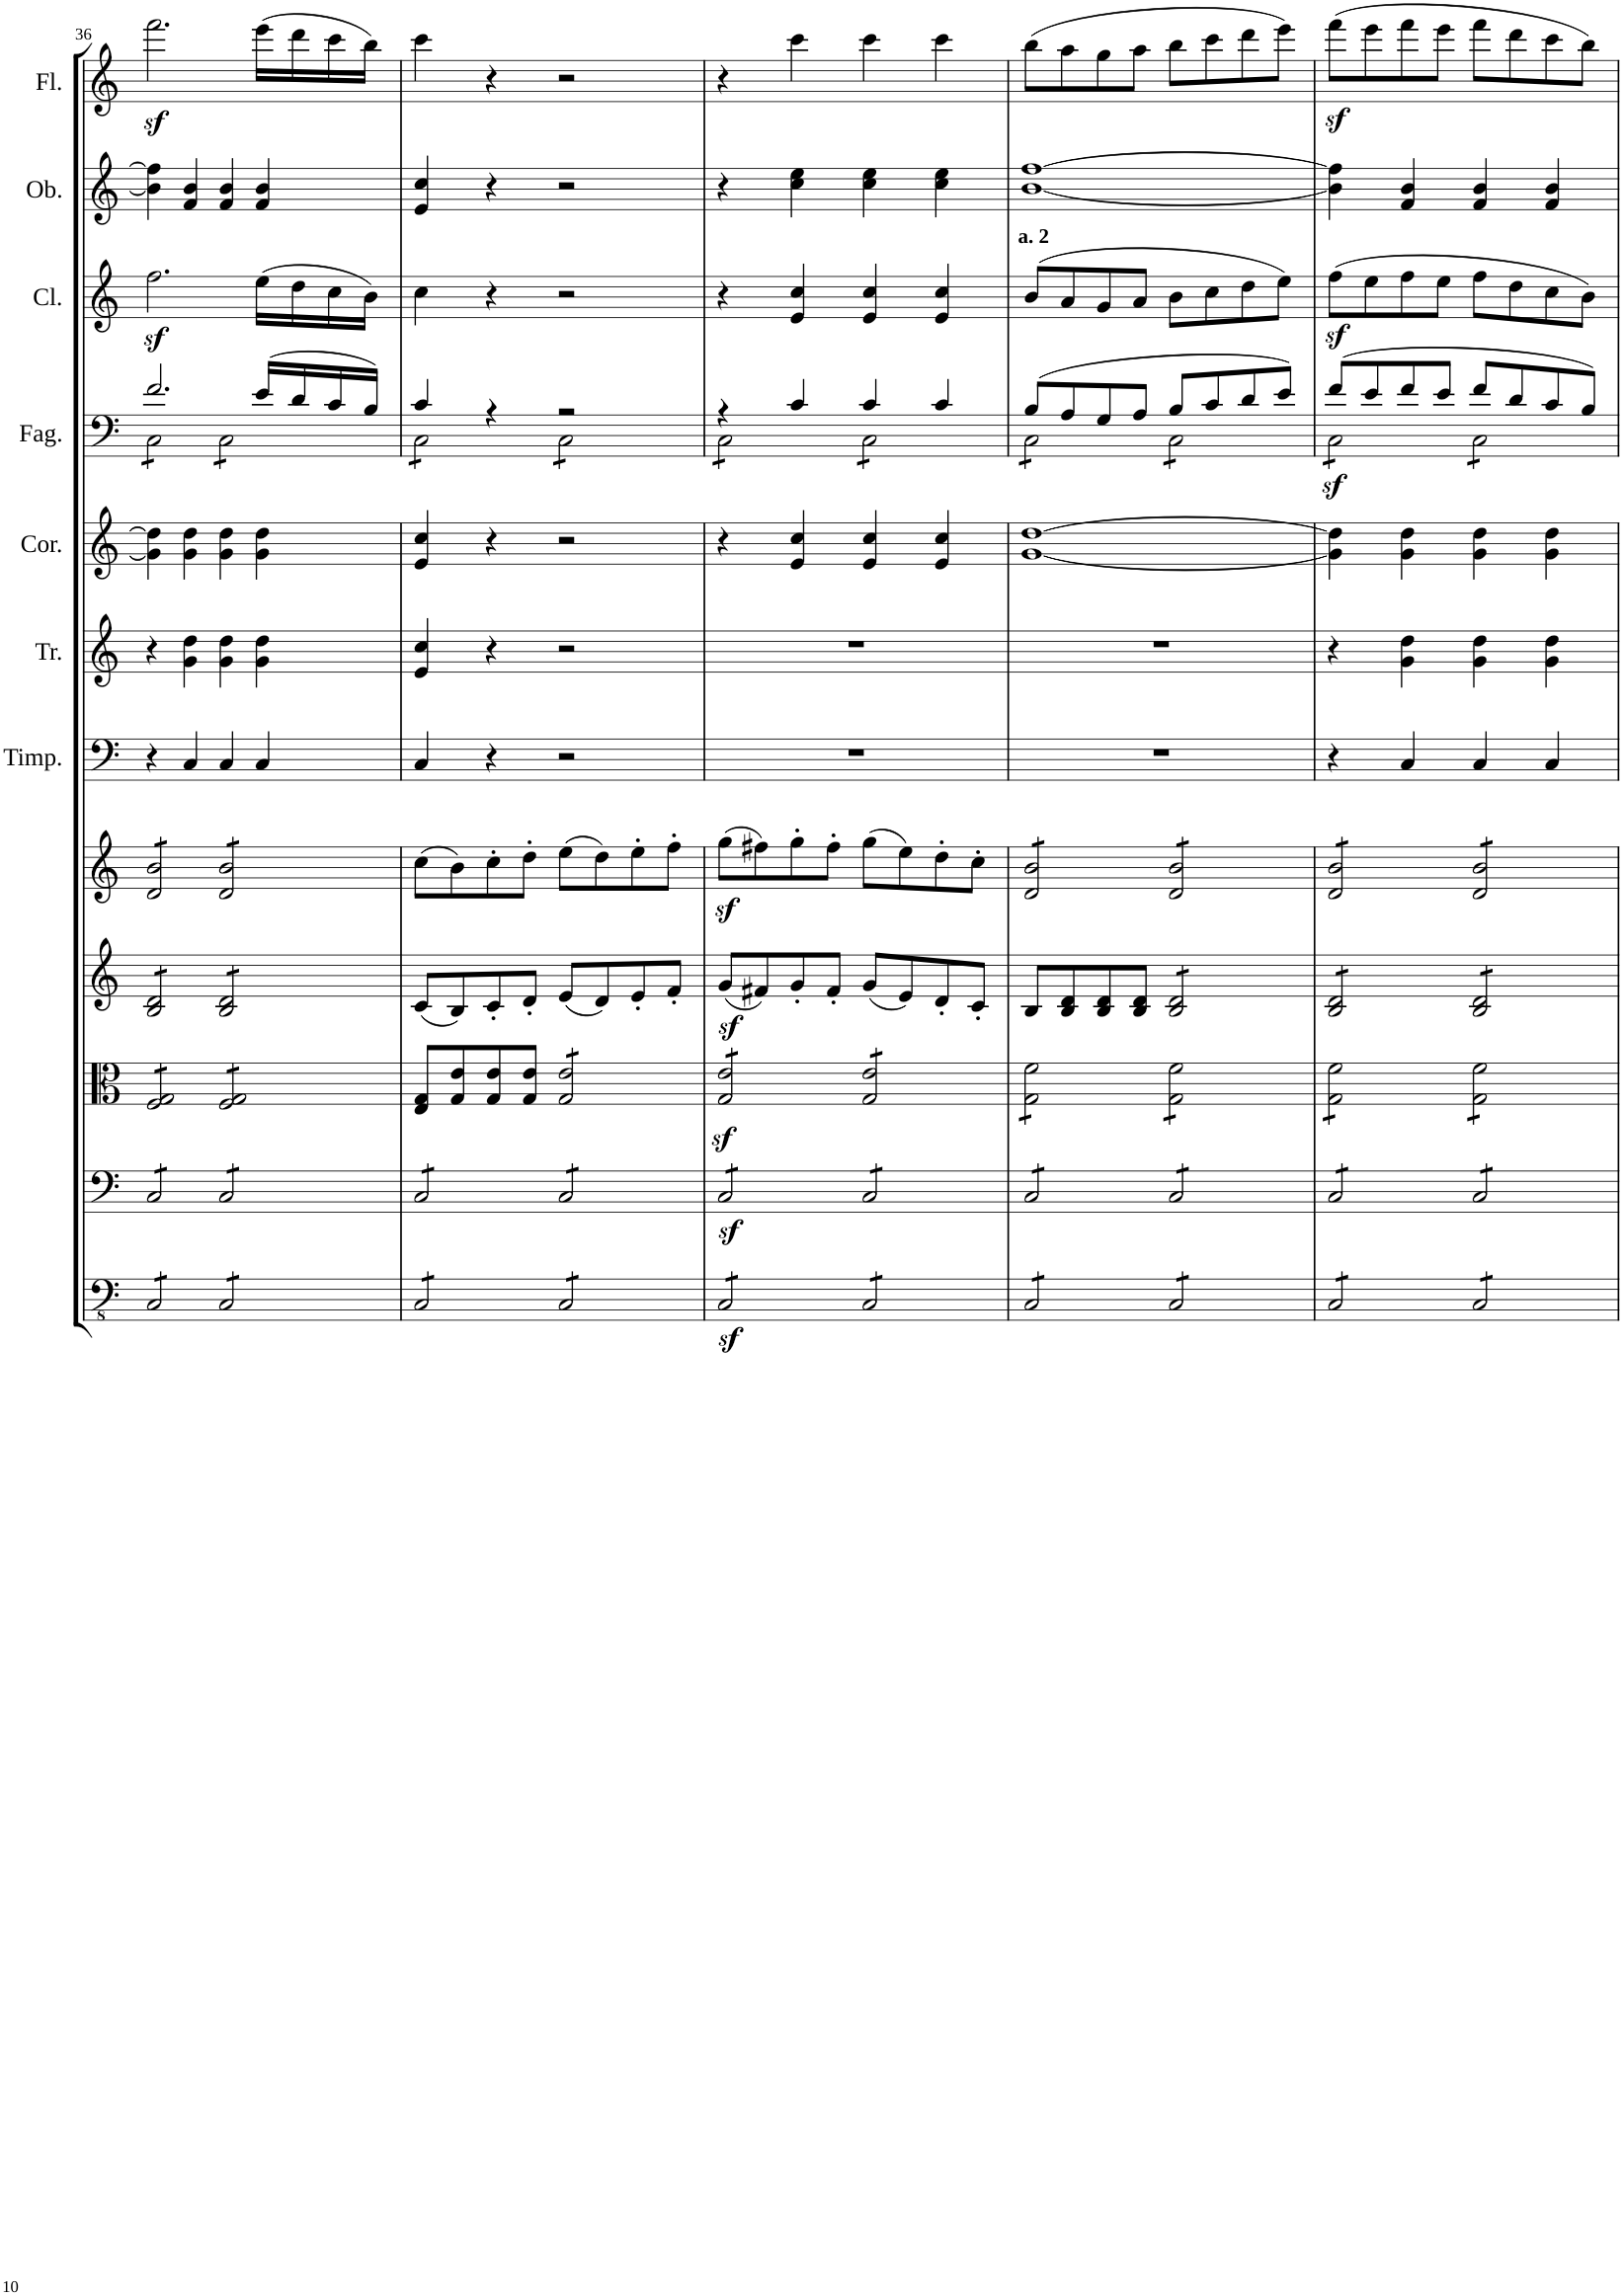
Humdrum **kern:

**kern	**kern	**kern	**kern	**kern	**kern	**kern	**kern	**kern	**dynam	**kern	**kern	**kern
*part12	*part11	*part10	*part9	*part8	*part7	*part6	*part5	*part4	*part4	*part3	*part2	*part1
*staff12	*staff11	*staff10	*staff9	*staff8	*staff7	*staff6	*staff5	*staff4	*staff4	*staff3	*staff2	*staff1
*I"Contrabasso	*I"Violoncello	*I"Viola	*I"Violino II	*I"Violino I	*I"Timpani	*I"Trombe in C	*I"Corni in C	*I"Fagotti	*	*I"Clarinetti in C	*I"Oboi	*I"Flauti
*	*	*	*	*	*I'Timp.	*I'Tr.	*I'Cor.	*I'Fag.	*	*I'Cl.	*I'Ob.	*I'Fl.
!!LO:PB:g=z
*clefFv4	*clefF4	*clefC3	*clefG2	*clefG2	*clefF4	*clefG2	*clefG2	*clefF4	*	*clefG2	*clefG2	*clefG2
*	*	*	*	*	*	*Trd1c2	*Trd7c12	*	*	*Trd1c2	*	*
*k[]	*k[]	*k[]	*k[]	*k[]	*k[]	*k[]	*k[]	*k[]	*	*k[]	*k[]	*k[]
*M2/2	*M2/2	*M2/2	*M2/2	*M2/2	*M2/2	*M2/2	*M2/2	*M2/2	*	*M2/2	*M2/2	*M2/2
*met(c|)	*met(c|)	*met(c|)	*met(c|)	*met(c|)	*met(c|)	*met(c|)	*met(c|)	*met(c|)	*	*met(c|)	*met(c|)	*met(c|)
=36	=36	=36	=36	=36	=36	=36	=36	=36	=36	=36	=36	=36
*	*	*	*	*	*	*	*	*^	*	*	*	*
*tremolo	*	*	*	*	*	*	*	*	*	*	*	*	*
*	*tremolo	*	*	*	*	*	*	*	*	*	*	*	*
*	*	*tremolo	*	*	*	*	*	*	*	*	*	*	*
*	*	*	*tremolo	*	*	*	*	*	*	*	*	*	*
*	*	*	*	*tremolo	*	*	*	*	*	*	*	*	*
*	*	*	*	*	*	*	*	*tremolo	*	*	*	*	*
8CC/L	8C/L	8F/ 8G/L	8B/ 8d/L	8d/ 8b/L	4r	4r	4g\] 4dd\]	2.f/	8C\L	.	2.ffz<^\	4b\] 4ff\]	2.fffz<^\
8CC/	8C/	8F/ 8G/	8B/ 8d/	8d/ 8b/	.	.	.	.	8C\	.	.	.	.
8CC/	8C/	8F/ 8G/	8B/ 8d/	8d/ 8b/	4C/	4g\ 4dd\	4g\ 4dd\	.	8C\	.	.	4f/ 4b/	.
8CC/J	8C/J	8F/ 8G/J	8B/ 8d/J	8d/ 8b/J	.	.	.	.	8C\J	.	.	.	.
8CC/L	8C/L	8F/ 8G/L	8B/ 8d/L	8d/ 8b/L	4C/	4g\ 4dd\	4g\ 4dd\	.	8C\L	.	.	4f/ 4b/	.
8CC/	8C/	8F/ 8G/	8B/ 8d/	8d/ 8b/	.	.	.	.	8C\	.	.	.	.
8CC/	8C/	8F/ 8G/	8B/ 8d/	8d/ 8b/	4C/	4g\ 4dd\	4g\ 4dd\	(16e/LL	8C\	.	(16ee\LL	4f/ 4b/	(16eee\LL
.	.	.	.	.	.	.	.	16d/	.	.	16dd\	.	16ddd\
8CC/J	8C/J	8F/ 8G/J	8B/ 8d/J	8d/ 8b/J	.	.	.	16c/	8C\J	.	16cc\	.	16ccc\
*	*	*	*	*	*	*	*	*Xtremolo	*	*	*	*	*
*	*	*	*	*Xtremolo	*	*	*	*	*	*	*	*	*
*	*	*	*Xtremolo	*	*	*	*	*	*	*	*	*	*
*	*	*Xtremolo	*	*	*	*	*	*	*	*	*	*	*
.	.	.	.	.	.	.	.	16B/JJ)	.	.	16b\JJ)	.	16bb\JJ)
=37	=37	=37	=37	=37	=37	=37	=37	=37	=37	=37	=37	=37	=37
*	*	*	*	*	*	*	*	*tremolo	*	*	*	*	*
8CC/L	8C/L	8E/ 8G/L	(8c/L	(8cc\L	4C/	4e/ 4cc/	4e/ 4cc/	4c/	8C\L	.	4cc\	4e/ 4cc/	4ccc\
8CC/	8C/	8G/ 8e/	8B/)	8b\)	.	.	.	.	8C\	.	.	.	.
8CC/	8C/	8G/ 8e/	8c'/	8cc'\	4r	4r	4r	4r	8C\	.	4r	4r	4r
8CC/J	8C/J	8G/ 8e/J	8d'/J	8dd'\J	.	.	.	.	8C\J	.	.	.	.
*	*	*tremolo	*	*	*	*	*	*	*	*	*	*	*
8CC/L	8C/L	8G/ 8e/L	(8e/L	(8ee\L	2r	2r	2r	2r	8C\L	.	2r	2r	2r
8CC/	8C/	8G/ 8e/	8d/)	8dd\)	.	.	.	.	8C\	.	.	.	.
8CC/	8C/	8G/ 8e/	8e'/	8ee'\	.	.	.	.	8C\	.	.	.	.
8CC/J	8C/J	8G/ 8e/J	8f'/J	8ff'\J	.	.	.	.	8C\J	.	.	.	.
=38	=38	=38	=38	=38	=38	=38	=38	=38	=38	=38	=38	=38	=38
8CCz<^/L	8Cz<^/L	8G/z<^ 8e/z<^L	(8gz<^/L	(8ggz<^\L	1r	1r	4r	4r	8C\L	.	4r	4r	4r
8CCz<^/	8Cz<^/	8G/z<^ 8e/z<^	8f#X/)	8ff#X\)	.	.	.	.	8C\	.	.	.	.
8CCz<^/	8Cz<^/	8G/z<^ 8e/z<^	8g'/	8gg'\	.	.	4e/ 4cc/	4c/	8C\	.	4e/ 4cc/	4cc\ 4ee\	4ccc\
8CCz<^/J	8Cz<^/J	8G/z<^ 8e/z<^J	8f#'/J	8ff#'\J	.	.	.	.	8C\J	.	.	.	.
8CC/L	8C/L	8G/ 8e/L	(8g/L	(8gg\L	.	.	4e/ 4cc/	4c/	8C\L	.	4e/ 4cc/	4cc\ 4ee\	4ccc\
8CC/	8C/	8G/ 8e/	8e/)	8ee\)	.	.	.	.	8C\	.	.	.	.
8CC/	8C/	8G/ 8e/	8d'/	8dd'\	.	.	4e/ 4cc/	4c/	8C\	.	4e/ 4cc/	4cc\ 4ee\	4ccc\
8CC/J	8C/J	8G/ 8e/J	8c'/J	8cc'\J	.	.	.	.	8C\J	.	.	.	.
=39	=39	=39	=39	=39	=39	=39	=39	=39	=39	=39	=39	=39	=39
!	!	!	!	!	!	!	!	!	!	!	!LO:TX:a:B:t=a. 2	!	!
*	*	*	*	*tremolo	*	*	*	*	*	*	*	*	*
8CC/L	8C/L	8G\ 8f\L	8B/L	8d/ 8b/L	1r	1r	[1g [1dd	(8B/L	8C\L	.	(8b/L	[1b [1ff	(8bb\L
8CC/	8C/	8G\ 8f\	8B/ 8d/	8d/ 8b/	.	.	.	8A/	8C\	.	8a/	.	8aa\
8CC/	8C/	8G\ 8f\	8B/ 8d/	8d/ 8b/	.	.	.	8G/	8C\	.	8g/	.	8gg\
8CC/J	8C/J	8G\ 8f\J	8B/ 8d/J	8d/ 8b/J	.	.	.	8A/J	8C\J	.	8a/J	.	8aa\J
*	*	*	*tremolo	*	*	*	*	*	*	*	*	*	*
8CC/L	8C/L	8G\ 8f\L	8B/ 8d/L	8d/ 8b/L	.	.	.	8B/L	8C\L	.	8b\L	.	8bb\L
8CC/	8C/	8G\ 8f\	8B/ 8d/	8d/ 8b/	.	.	.	8c/	8C\	.	8cc\	.	8ccc\
8CC/	8C/	8G\ 8f\	8B/ 8d/	8d/ 8b/	.	.	.	8d/	8C\	.	8dd\	.	8ddd\
8CC/J	8C/J	8G\ 8f\J	8B/ 8d/J	8d/ 8b/J	.	.	.	8e/J)	8C\J	.	8ee\J)	.	8eee\J)
=40	=40	=40	=40	=40	=40	=40	=40	=40	=40	=40	=40	=40	=40
!	!	!	!	!	!	!	!	!	!	!LO:DY:b	!	!	!
8CC/L	8C/L	8G\ 8f\L	8B/ 8d/L	8d/ 8b/L	4r	4r	4g\] 4dd\]	(8f^/L	8C\L	sf	(8ffz<^\L	4b\] 4ff\]	(8fffz<^\L
8CC/	8C/	8G\ 8f\	8B/ 8d/	8d/ 8b/	.	.	.	8e/	8C\	.	8ee\	.	8eee\
8CC/	8C/	8G\ 8f\	8B/ 8d/	8d/ 8b/	4C/	4g\ 4dd\	4g\ 4dd\	8f/	8C\	.	8ff\	4f/ 4b/	8fff\
8CC/J	8C/J	8G\ 8f\J	8B/ 8d/J	8d/ 8b/J	.	.	.	8e/J	8C\J	.	8ee\J	.	8eee\J
8CC/L	8C/L	8G\ 8f\L	8B/ 8d/L	8d/ 8b/L	4C/	4g\ 4dd\	4g\ 4dd\	8f/L	8C\L	.	8ff\L	4f/ 4b/	8fff\L
8CC/	8C/	8G\ 8f\	8B/ 8d/	8d/ 8b/	.	.	.	8d/	8C\	.	8dd\	.	8ddd\
8CC/	8C/	8G\ 8f\	8B/ 8d/	8d/ 8b/	4C/	4g\ 4dd\	4g\ 4dd\	8c/	8C\	.	8cc\	4f/ 4b/	8ccc\
8CC/J	8C/J	8G\ 8f\J	8B/ 8d/J	8d/ 8b/J	.	.	.	8B/J)	8C\J	.	8b\J)	.	8bb\J)
*	*	*	*	*	*	*	*	*Xtremolo	*	*	*	*	*
*	*	*	*	*Xtremolo	*	*	*	*	*	*	*	*	*
*	*	*	*Xtremolo	*	*	*	*	*	*	*	*	*	*
*	*	*Xtremolo	*	*	*	*	*	*	*	*	*	*	*
*	*Xtremolo	*	*	*	*	*	*	*	*	*	*	*	*
*Xtremolo	*	*	*	*	*	*	*	*	*	*	*	*	*
*	*	*	*	*	*	*	*	*v	*v	*	*	*	*
=	=	=	=	=	=	=	=	=	=	=	=	=
*-	*-	*-	*-	*-	*-	*-	*-	*-	*-	*-	*-	*-
